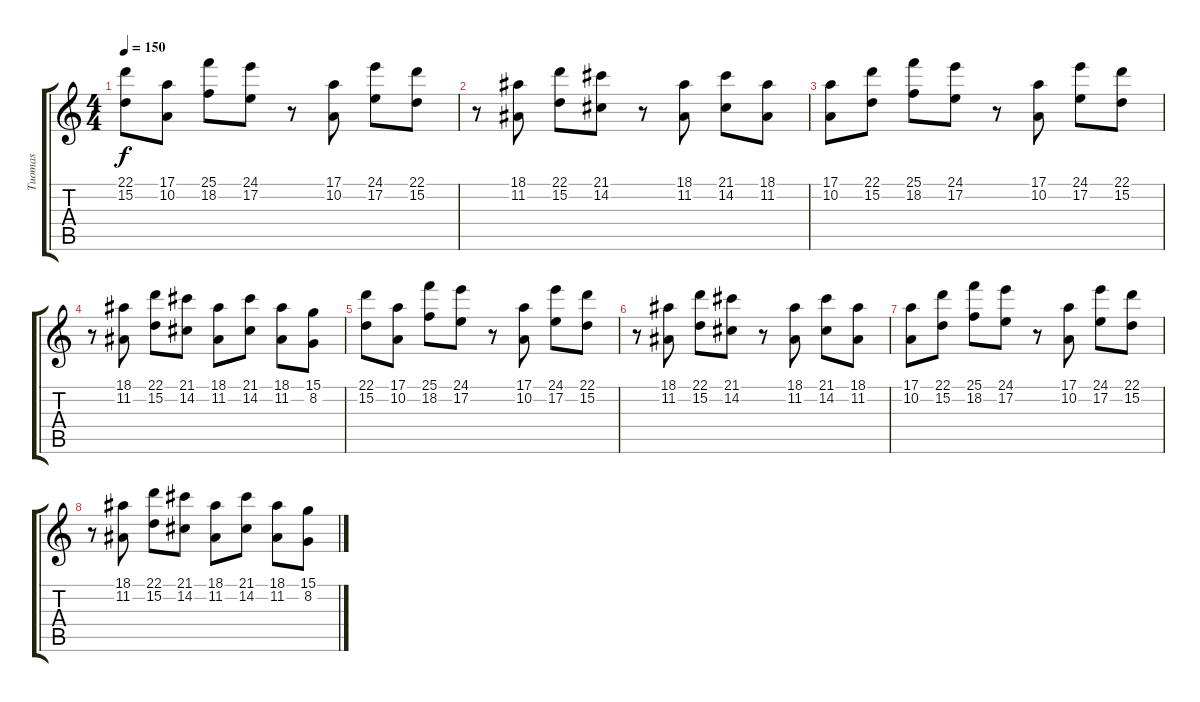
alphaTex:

\track ("Tuomas" "Tuomas") {instrument stringensemble1}
\staff {score tabs}
\tuning (E4 B3 G3 D3 A2 E2) {hide}
\ts (4 4)
\tempo 150
\clef g2
\ks c
(22.1 15.2).8{dy f} (17.1 10.2).8 (25.1 18.2).8 (24.1 17.2).8 r.8 (17.1 10.2).8 (24.1 17.2).8 (22.1 15.2).8 |
r.8 (18.1 11.2).8 (22.1 15.2).8 (21.1 14.2).8 r.8 (18.1 11.2).8 (21.1 14.2).8 (18.1 11.2).8 |
(17.1 10.2).8 (22.1 15.2).8 (25.1 18.2).8 (24.1 17.2).8 r.8 (17.1 10.2).8 (24.1 17.2).8 (22.1 15.2).8 |
r.8 (18.1 11.2).8 (22.1 15.2).8 (21.1 14.2).8 (18.1 11.2).8 (21.1 14.2).8 (18.1 11.2).8 (15.1 8.2).8 |
(22.1 15.2).8 (17.1 10.2).8 (25.1 18.2).8 (24.1 17.2).8 r.8 (17.1 10.2).8 (24.1 17.2).8 (22.1 15.2).8 |
r.8 (18.1 11.2).8 (22.1 15.2).8 (21.1 14.2).8 r.8 (18.1 11.2).8 (21.1 14.2).8 (18.1 11.2).8 |
(17.1 10.2).8 (22.1 15.2).8 (25.1 18.2).8 (24.1 17.2).8 r.8 (17.1 10.2).8 (24.1 17.2).8 (22.1 15.2).8 |
r.8 (18.1 11.2).8 (22.1 15.2).8 (21.1 14.2).8 (18.1 11.2).8 (21.1 14.2).8 (18.1 11.2).8 (15.1 8.2).8
